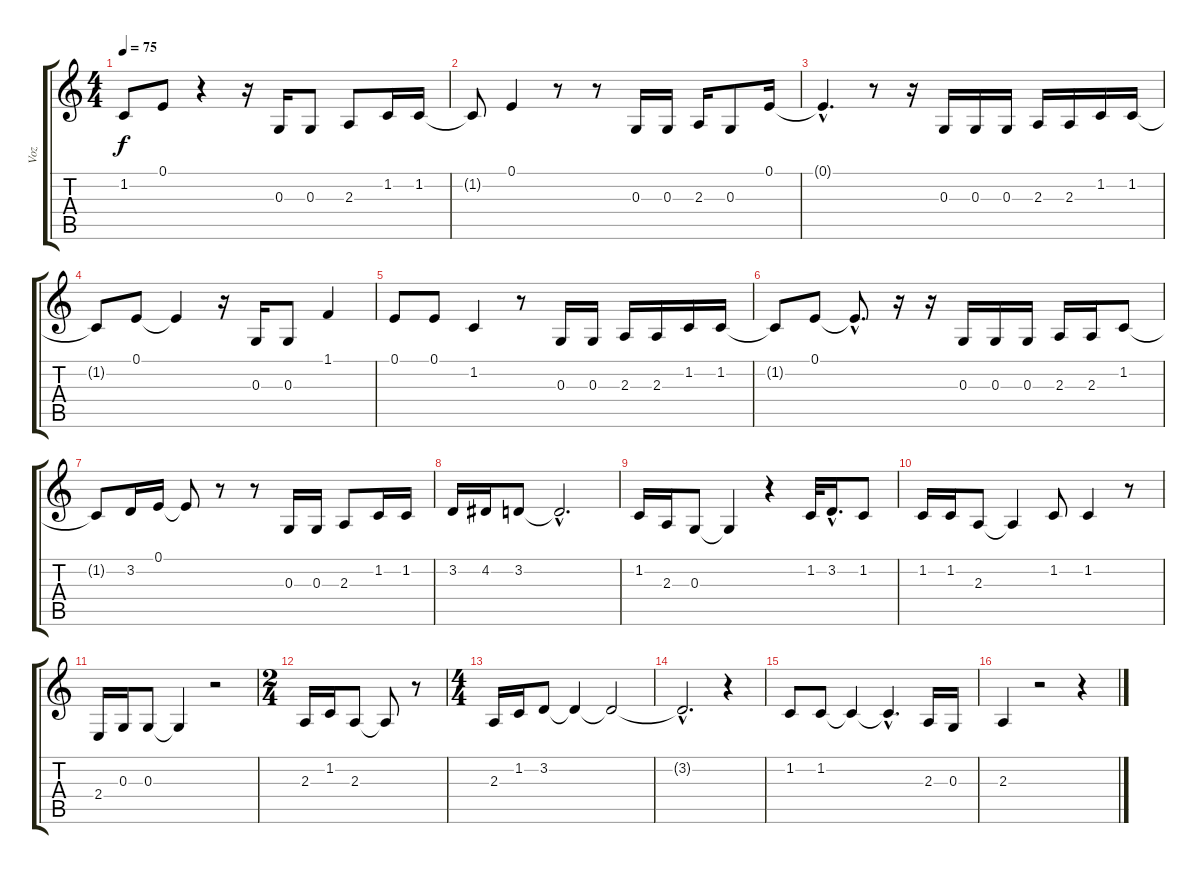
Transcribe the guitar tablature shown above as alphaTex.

\track ("Voz" "Voz") {instrument drawbarorgan}
\staff {score tabs}
\tuning (E4 B3 G3 D3 A2 E2) {hide}
\ts (4 4)
\tempo 75
\clef g2
\ks c
1.2{t}.8{dy f} 0.1.8 r.4 r.16 0.3.16 0.3.8 2.3.8 1.2.16 1.2.16 |
1.2{t}.8 0.1.4 r.8 r.8 0.3.16 0.3.16 2.3.16 0.3.8 0.1.16 |
0.1{hac t}.4{d} r.8 r.16 0.3.16 0.3.16 0.3.16 2.3.16 2.3.16 1.2.16 1.2.16 |
1.2{t}.8 0.1.8 0.1{t}.4 r.16 0.3.16 0.3.8 1.1.4 |
0.1.8 0.1.8 1.2.4 r.8 0.3.16 0.3.16 2.3.16 2.3.16 1.2.16 1.2.16 |
1.2{t}.8 0.1.8 0.1{hac t}.8{d} r.16 r.16 0.3.16 0.3.16 0.3.16 2.3.16 2.3.16 1.2.8 |
1.2{t}.8 3.2.16 0.1.16 0.1{t}.8 r.8 r.8 0.3.16 0.3.16 2.3.8 1.2.16 1.2.16 |
3.2.16 4.2.16 3.2.8 3.2{hac t}.2{d} |
1.2.16 2.3.16 0.3.8 0.3{t}.4 r.4 1.2.32 3.2{hac}.16{d} 1.2.8 |
1.2.16 1.2.16 2.3.8 2.3{t}.4 1.2.8 1.2.4 r.8 |
2.4.16 0.3.16 0.3.8 0.3{t}.4 r.2 |
\ts (2 4)
2.3.16 1.2.16 2.3.8 2.3{t}.8 r.8 |
\ts (4 4)
2.3.16 1.2.16 3.2.8 3.2{t}.4 3.2{t}.2 |
3.2{hac t}.2{d} r.4 |
1.2.8 1.2.8 1.2{t}.4 1.2{hac t}.4{d} 2.3.16 0.3.16 |
2.3.4 r.2 r.4
